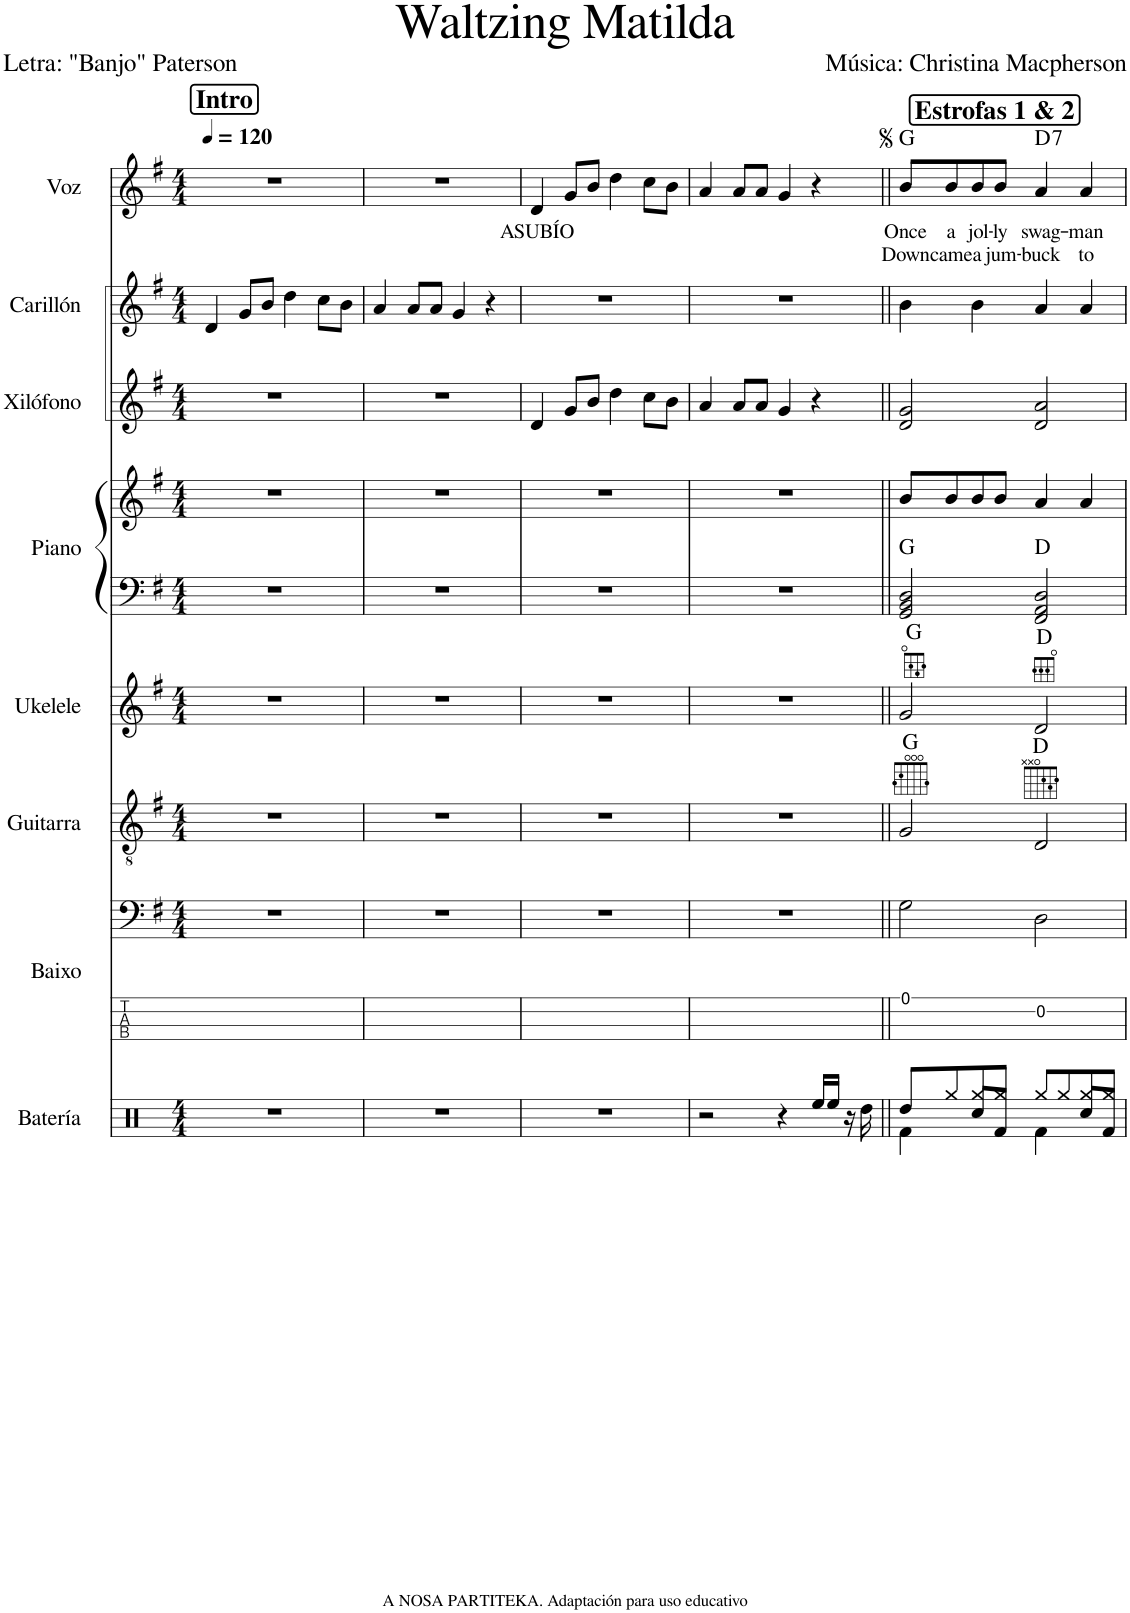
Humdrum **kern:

**kern	**kern	**kern	**kern	**harte	**kern	**harte	**kern	**kern	**harte	**kern	**kern	**kern	**text	**text	**harte
*part8	*part7	*part7	*part6	*part6	*part5	*part5	*part4	*part4	*part4	*part3	*part2	*part1	*part1	*part1	*part1
*staff10	*staff9	*staff8	*staff7	*	*staff6	*	*staff5	*staff4	*	*staff3	*staff2	*staff1	*staff1	*staff1	*
*I"Batería	*I"Baixo	*	*I"Guitarra	*	*I"Ukelele	*	*I"Piano	*	*	*I"Xilófono	*I"Carillón	*I"Voz	*	*	*
*	*I'B.	*	*I'Guit.	*	*I'Uk.	*	*I'Pno.	*	*	*I'Xil.	*I'Ca.	*I'V.	*	*	*
*	*stria4	*	*	*	*	*	*	*	*	*	*	*	*	*	*
*clefX	*	*clefF4	*clefGv2	*	*clefG2	*	*clefF4	*clefG2	*	*clefG2	*clefG2	*clefG2	*	*	*
*	*Trd7c12	*Trd7c12	*	*	*	*	*	*	*	*Trd-7c-12	*Trd-14c-24	*	*	*	*
*k[b-e-]	*k[f#]	*k[f#]	*k[f#]	*	*k[f#]	*	*k[f#]	*k[f#]	*	*k[f#]	*k[f#]	*k[f#]	*	*	*
*M4/4	*M4/4	*M4/4	*M4/4	*	*M4/4	*	*M4/4	*M4/4	*	*M4/4	*M4/4	*M4/4	*	*	*
*MM120	*MM120	*MM120	*MM120	*	*MM120	*	*MM120	*MM120	*	*MM120	*MM120	*MM120	*	*	*
!!LO:REH:place=s1:a:B:cj:fs=14:t=Intro
=1	=1	=1	=1	=1	=1	=1	=1	=1	=1	=1	=1	=1	=1	=1	=1
1r	1r	1r	1r	.	1r	.	1r	1r	.	1r	4d/	1r	.	.	.
.	.	.	.	.	.	.	.	.	.	.	8g/L	.	.	.	.
.	.	.	.	.	.	.	.	.	.	.	8b/J	.	.	.	.
.	.	.	.	.	.	.	.	.	.	.	4dd\	.	.	.	.
.	.	.	.	.	.	.	.	.	.	.	8cc\L	.	.	.	.
.	.	.	.	.	.	.	.	.	.	.	8b\J	.	.	.	.
=2	=2	=2	=2	=2	=2	=2	=2	=2	=2	=2	=2	=2	=2	=2	=2
1r	1r	1r	1r	.	1r	.	1r	1r	.	1r	4a/	1r	.	.	.
.	.	.	.	.	.	.	.	.	.	.	8a/L	.	.	.	.
.	.	.	.	.	.	.	.	.	.	.	8a/J	.	.	.	.
.	.	.	.	.	.	.	.	.	.	.	4g/	.	.	.	.
.	.	.	.	.	.	.	.	.	.	.	4r	.	.	.	.
=3	=3	=3	=3	=3	=3	=3	=3	=3	=3	=3	=3	=3	=3	=3	=3
!	!	!	!	!	!	!	!	!	!	!	!	!	!LO:LY:b	!	!
1r	1r	1r	1r	.	1r	.	1r	1r	.	4d/	1r	4d/	ASUBÍO	.	.
.	.	.	.	.	.	.	.	.	.	8g/L	.	8g/L	.	.	.
.	.	.	.	.	.	.	.	.	.	8b/J	.	8b/J	.	.	.
.	.	.	.	.	.	.	.	.	.	4dd\	.	4dd\	.	.	.
.	.	.	.	.	.	.	.	.	.	8cc\L	.	8cc\L	.	.	.
.	.	.	.	.	.	.	.	.	.	8b\J	.	8b\J	.	.	.
=4	=4	=4	=4	=4	=4	=4	=4	=4	=4	=4	=4	=4	=4	=4	=4
2r	1r	1r	1r	.	1r	.	1r	1r	.	4a/	1r	4a/	.	.	.
.	.	.	.	.	.	.	.	.	.	8a/L	.	8a/L	.	.	.
.	.	.	.	.	.	.	.	.	.	8a/J	.	8a/J	.	.	.
4r	.	.	.	.	.	.	.	.	.	4g/	.	4g/	.	.	.
16Ree/LL	.	.	.	.	.	.	.	.	.	4r	.	4r	.	.	.
16Ree/JJ	.	.	.	.	.	.	.	.	.	.	.	.	.	.	.
16r	.	.	.	.	.	.	.	.	.	.	.	.	.	.	.
16Rdd\	.	.	.	.	.	.	.	.	.	.	.	.	.	.	.
!!LO:REH:place=s1:a:B:cj:fs=14:t=Estrofas 1 & 2
=5||	=5||	=5||	=5||	=5||	=5||	=5||	=5||	=5||	=5||	=5||	=5||	=5||	=5||	=5||	=5||
*^	*	*	*	*	*	*	*	*	*	*	*	*	*	*	*
!	!	!	!	!	!	!	!	!	!	!	!	!	!	!LO:LY:b	!LO:LY:b	!
8Rdd/L	4Rf\	2G	2G\	2G/	G:maj	2g/	G:maj	2GG/ 2BB/ 2D/	8b/L	G:maj	2d/ 2g/	4b\	8b/L	Once	Down	G:maj
!	!	!	!	!	!	!	!	!	!	!	!	!	!	!LO:LY:b	!LO:LY:b	!
8Rgg/	.	.	.	.	.	.	.	.	8b/	.	.	.	8b/	a	came	.
!	!	!	!	!	!	!	!	!	!	!	!	!	!	!LO:LY:b	!LO:LY:b	!
8Rgg/	8Rcc/L	.	.	.	.	.	.	.	8b/	.	.	4b\	8b/	jol-	a	.
!	!	!	!	!	!	!	!	!	!	!	!	!	!	!LO:LY:b	!LO:LY:b	!
8Rgg/J	8Rf/J	.	.	.	.	.	.	.	8b/J	.	.	.	8b/J	-ly	jum-	.
!	!	!	!	!	!	!	!	!	!	!	!	!	!	!LO:LY:b	!LO:LY:b	!LO:H:kt=7
8Rgg/L	4Rf\	2D	2D\	2D/	D:maj	2d/	D:maj	2FF#/ 2AA/ 2D/	4a/	D:maj	2d/ 2a/	4a/	4a/	swag-	-buck	D:7
8Rgg/	.	.	.	.	.	.	.	.	.	.	.	.	.	.	.	.
!	!	!	!	!	!	!	!	!	!	!	!	!	!	!LO:LY:b	!LO:LY:b	!
8Rgg/	8Rcc/L	.	.	.	.	.	.	.	4a/	.	.	4a/	4a/	-man	to	.
8Rgg/J	8Rf/J	.	.	.	.	.	.	.	.	.	.	.	.	.	.	.
*v	*v	*	*	*	*	*	*	*	*	*	*	*	*	*	*	*
=	=	=	=	=	=	=	=	=	=	=	=	=	=	=	=
*-	*-	*-	*-	*-	*-	*-	*-	*-	*-	*-	*-	*-	*-	*-	*-
